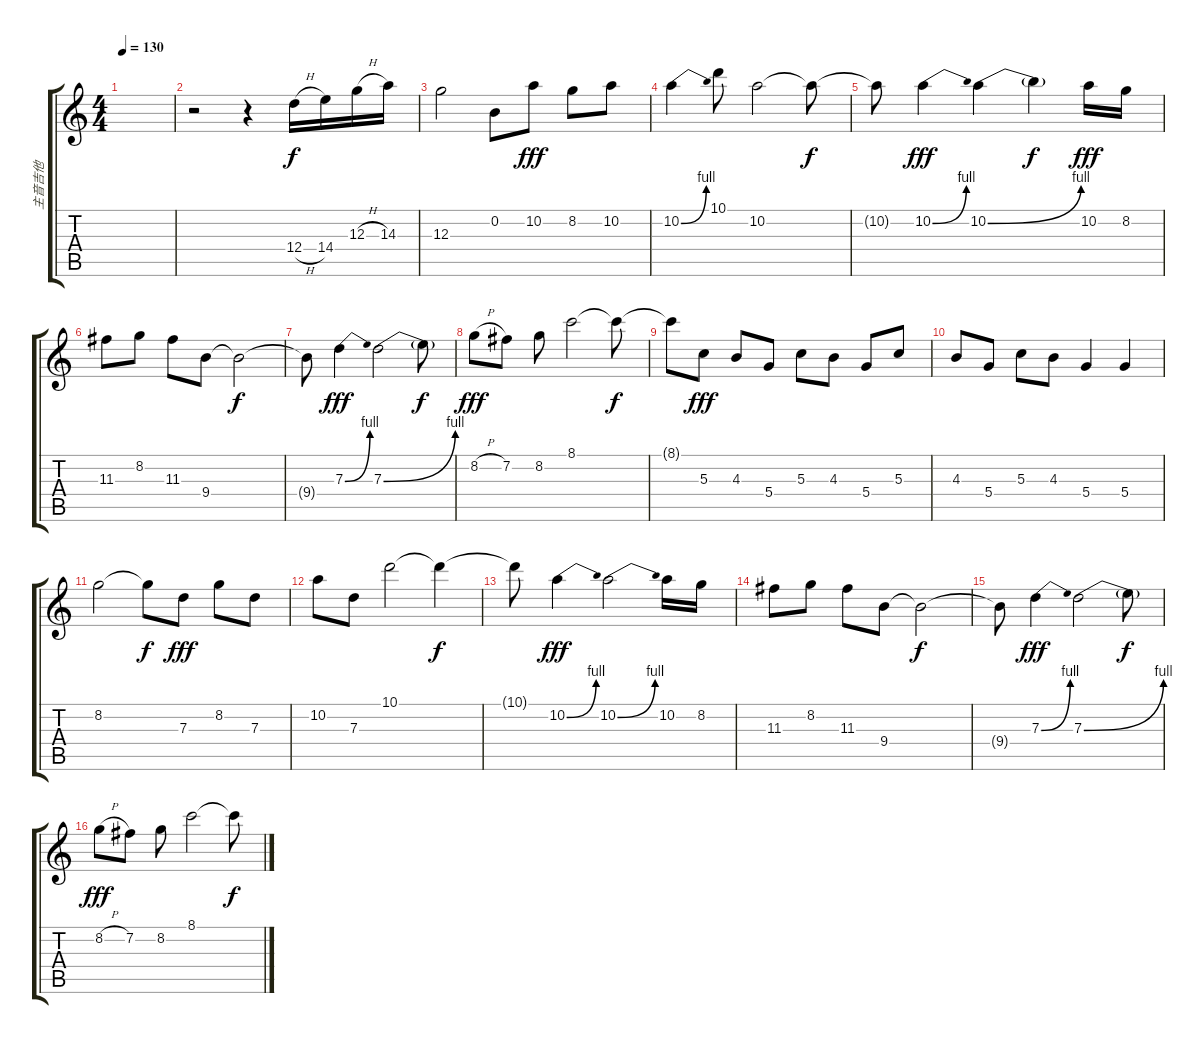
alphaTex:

\track ("主音吉他" "主音吉他") {instrument distortionguitar}
\staff {score tabs}
\tuning (E4 B3 G3 D3 A2 E2) {hide}
\ts (4 4)
\tempo 130
\clef g2
\ks c
|
r.2 r.4 12.4{h}.16 14.4.16 12.3{h}.16 14.3.16 |
12.3.2 0.2.8 10.2.8{dy fff} 8.2.8 10.2.8 |
10.2{be (bend 0 0 60 4)}.4 10.1.8 10.2.2 10.2{t}.8{dy f} |
10.2{t}.8 10.2{be (bend 0 0 60 4)}.4{dy fff} 10.2{be (bend 0 0 60 4)}.4 10.2{t}.4{dy f} 10.2.16{dy fff} 8.2.16 |
11.3.8 8.2.8 11.3.8 9.4.8 9.4{t}.2{dy f} |
9.4{t}.8 7.3{be (bend 0 0 60 4)}.4{dy fff} 7.3{be (bend 0 0 60 4)}.2 7.3{t}.8{dy f} |
8.2{h}.8{dy fff} 7.2.8 8.2.8 8.1.2 8.1{t}.8{dy f} |
8.1{t}.8 5.3.8{dy fff} 4.3.8 5.4.8 5.3.8 4.3.8 5.4.8 5.3.8 |
4.3.8 5.4.8 5.3.8 4.3.8 5.4.4 5.4.4 |
8.2.2 8.2{t}.8{dy f} 7.3.8{dy fff} 8.2.8 7.3.8 |
10.2.8 7.3.8 10.1.2 10.1{t}.4{dy f} |
10.1{t}.8 10.2{be (bend 0 0 60 4)}.4{dy fff} 10.2{be (bend 0 0 60 4)}.2 10.2.16 8.2.16 |
11.3.8 8.2.8 11.3.8 9.4.8 9.4{t}.2{dy f} |
9.4{t}.8 7.3{be (bend 0 0 60 4)}.4{dy fff} 7.3{be (bend 0 0 60 4)}.2 7.3{t}.8{dy f} |
8.2{h}.8{dy fff} 7.2.8 8.2.8 8.1.2 8.1{t}.8{dy f}
